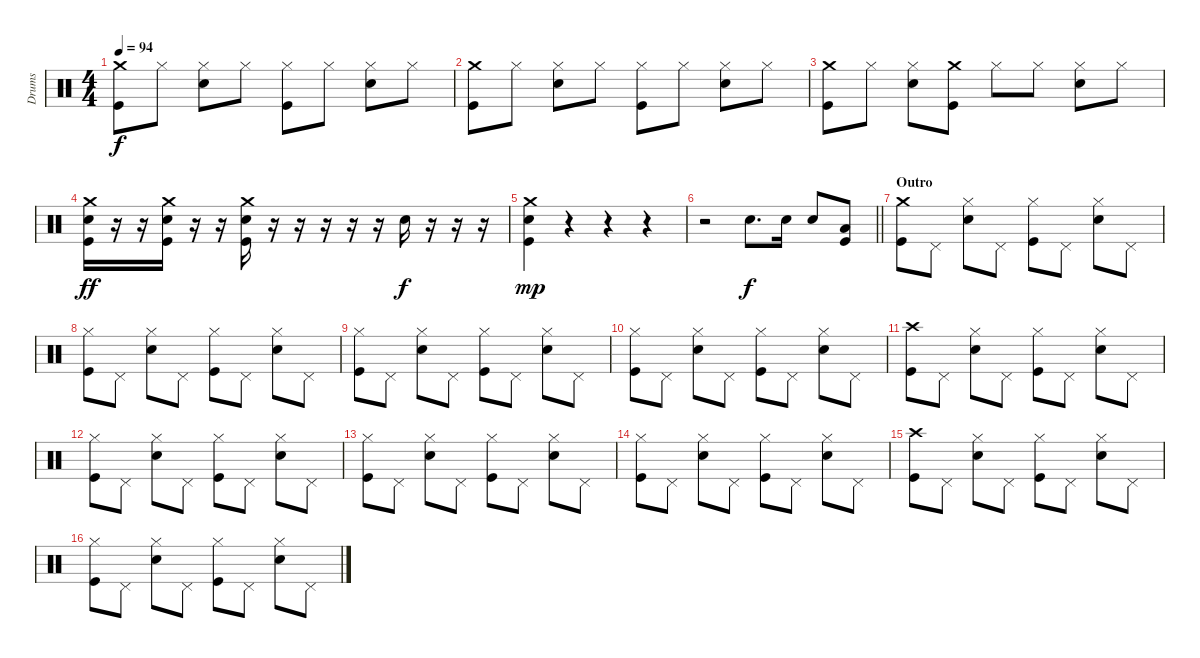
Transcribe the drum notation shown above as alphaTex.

\track ("Drums" "Drums") {instrument percussion}
\staff {score}
\articulation defaults
\ts (4 4)
\tempo 94
\clef neutral
\ks c
("Crash medium (hit)" "Kick (hit)").8{dy f} "Hi-Hat (closed)".8 ("Hi-Hat (closed)" "Snare (hit) 2").8 "Hi-Hat (closed)".8 ("Hi-Hat (closed)" "Kick (hit)").8 "Hi-Hat (closed)".8 ("Hi-Hat (closed)" "Snare (hit) 2").8 "Hi-Hat (closed)".8 |
("Crash medium (hit)" "Kick (hit)").8 "Hi-Hat (closed)".8 ("Hi-Hat (closed)" "Snare (hit) 2").8 "Hi-Hat (closed)".8 ("Hi-Hat (closed)" "Kick (hit)").8 "Hi-Hat (closed)".8 ("Hi-Hat (closed)" "Snare (hit) 2").8 "Hi-Hat (closed)".8 |
("Crash medium (hit)" "Kick (hit)").8 "Hi-Hat (closed)".8 ("Hi-Hat (closed)" "Snare (hit) 2").8 ("Crash medium (hit)" "Kick (hit)").8 "Hi-Hat (closed)".8 "Hi-Hat (closed)".8 ("Hi-Hat (closed)" "Snare (hit) 2").8 "Hi-Hat (closed)".8 |
("Crash medium (hit)" "Snare (hit) 2" "Kick (hit)").16{dy ff} r.16 r.16 ("Crash medium (hit)" "Snare (hit) 2" "Kick (hit)").16 r.16 r.16 ("Crash medium (hit)" "Snare (hit) 2" "Kick (hit)").16 r.16 r.16 r.16 r.16 r.16 "Snare (hit) 2".16{dy f} r.16 r.16 r.16 |
("Crash medium (hit)" "Snare (hit) 2" "Kick (hit)").4{dy mp} r.4 r.4 r.4 |
\barLineRight lightlight
r.2 "Snare (hit) 2".8{d dy f} "Snare (hit) 2".16 "Snare (hit) 2".8 ("Low Floor Tom (hit)" "Kick (hit)").8 |
\section ("" "Outro")
("Crash medium (hit)" "Kick (hit)").8 "Pedal Hi-Hat (hit)".8 ("Hi-Hat (closed)" "Snare (hit) 2").8 "Pedal Hi-Hat (hit)".8 ("Hi-Hat (closed)" "Kick (hit)").8 "Pedal Hi-Hat (hit)".8 ("Hi-Hat (closed)" "Snare (hit) 2").8 "Pedal Hi-Hat (hit)".8 |
("Hi-Hat (closed)" "Kick (hit)").8 "Pedal Hi-Hat (hit)".8 ("Hi-Hat (closed)" "Snare (hit) 2").8 "Pedal Hi-Hat (hit)".8 ("Hi-Hat (closed)" "Kick (hit)").8 "Pedal Hi-Hat (hit)".8 ("Hi-Hat (closed)" "Snare (hit) 2").8 "Pedal Hi-Hat (hit)".8 |
("Hi-Hat (closed)" "Kick (hit)").8 "Pedal Hi-Hat (hit)".8 ("Hi-Hat (closed)" "Snare (hit) 2").8 "Pedal Hi-Hat (hit)".8 ("Hi-Hat (closed)" "Kick (hit)").8 "Pedal Hi-Hat (hit)".8 ("Hi-Hat (closed)" "Snare (hit) 2").8 "Pedal Hi-Hat (hit)".8 |
("Hi-Hat (closed)" "Kick (hit)").8 "Pedal Hi-Hat (hit)".8 ("Hi-Hat (closed)" "Snare (hit) 2").8 "Pedal Hi-Hat (hit)".8 ("Hi-Hat (closed)" "Kick (hit)").8 "Pedal Hi-Hat (hit)".8 ("Hi-Hat (closed)" "Snare (hit) 2").8 "Pedal Hi-Hat (hit)".8 |
("Crash high (hit)" "Kick (hit)").8 "Pedal Hi-Hat (hit)".8 ("Hi-Hat (closed)" "Snare (hit) 2").8 "Pedal Hi-Hat (hit)".8 ("Hi-Hat (closed)" "Kick (hit)").8 "Pedal Hi-Hat (hit)".8 ("Hi-Hat (closed)" "Snare (hit) 2").8 "Pedal Hi-Hat (hit)".8 |
("Hi-Hat (closed)" "Kick (hit)").8 "Pedal Hi-Hat (hit)".8 ("Hi-Hat (closed)" "Snare (hit) 2").8 "Pedal Hi-Hat (hit)".8 ("Hi-Hat (closed)" "Kick (hit)").8 "Pedal Hi-Hat (hit)".8 ("Hi-Hat (closed)" "Snare (hit) 2").8 "Pedal Hi-Hat (hit)".8 |
("Hi-Hat (closed)" "Kick (hit)").8 "Pedal Hi-Hat (hit)".8 ("Hi-Hat (closed)" "Snare (hit) 2").8 "Pedal Hi-Hat (hit)".8 ("Hi-Hat (closed)" "Kick (hit)").8 "Pedal Hi-Hat (hit)".8 ("Hi-Hat (closed)" "Snare (hit) 2").8 "Pedal Hi-Hat (hit)".8 |
("Hi-Hat (closed)" "Kick (hit)").8 "Pedal Hi-Hat (hit)".8 ("Hi-Hat (closed)" "Snare (hit) 2").8 "Pedal Hi-Hat (hit)".8 ("Hi-Hat (closed)" "Kick (hit)").8 "Pedal Hi-Hat (hit)".8 ("Hi-Hat (closed)" "Snare (hit) 2").8 "Pedal Hi-Hat (hit)".8 |
("Crash high (hit)" "Kick (hit)").8 "Pedal Hi-Hat (hit)".8 ("Hi-Hat (closed)" "Snare (hit) 2").8 "Pedal Hi-Hat (hit)".8 ("Hi-Hat (closed)" "Kick (hit)").8 "Pedal Hi-Hat (hit)".8 ("Hi-Hat (closed)" "Snare (hit) 2").8 "Pedal Hi-Hat (hit)".8 |
("Hi-Hat (closed)" "Kick (hit)").8 "Pedal Hi-Hat (hit)".8 ("Hi-Hat (closed)" "Snare (hit) 2").8 "Pedal Hi-Hat (hit)".8 ("Hi-Hat (closed)" "Kick (hit)").8 "Pedal Hi-Hat (hit)".8 ("Hi-Hat (closed)" "Snare (hit) 2").8 "Pedal Hi-Hat (hit)".8
